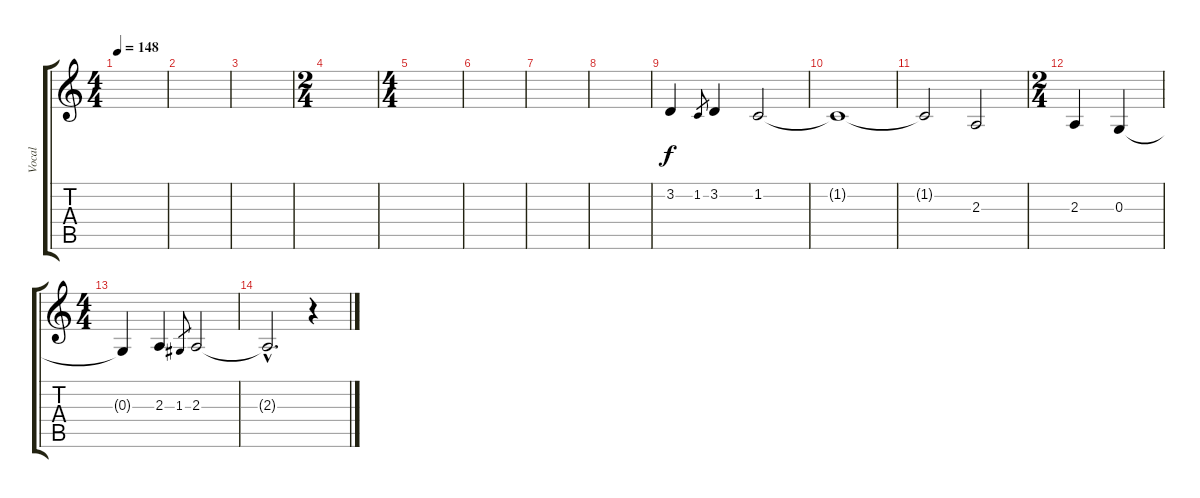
\track ("Vocal" "Vocal") {instrument harmonica}
\staff {score tabs}
\tuning (E4 B3 G3 D3 A2 E2) {hide}
\ts (4 4)
\tempo 148
\clef g2
\ks c
|
|
|
\ts (2 4)
|
\ts (4 4)
|
|
|
|
3.2.4 1.2.8{gr} 3.2.4 1.2.2 |
1.2{t}.1 |
1.2{t}.2 2.3.2 |
\ts (2 4)
2.3.4 0.3.4 |
\ts (4 4)
0.3{t}.4 2.3.4 1.3.8{gr} 2.3.2 |
2.3{hac t}.2{d} r.4
